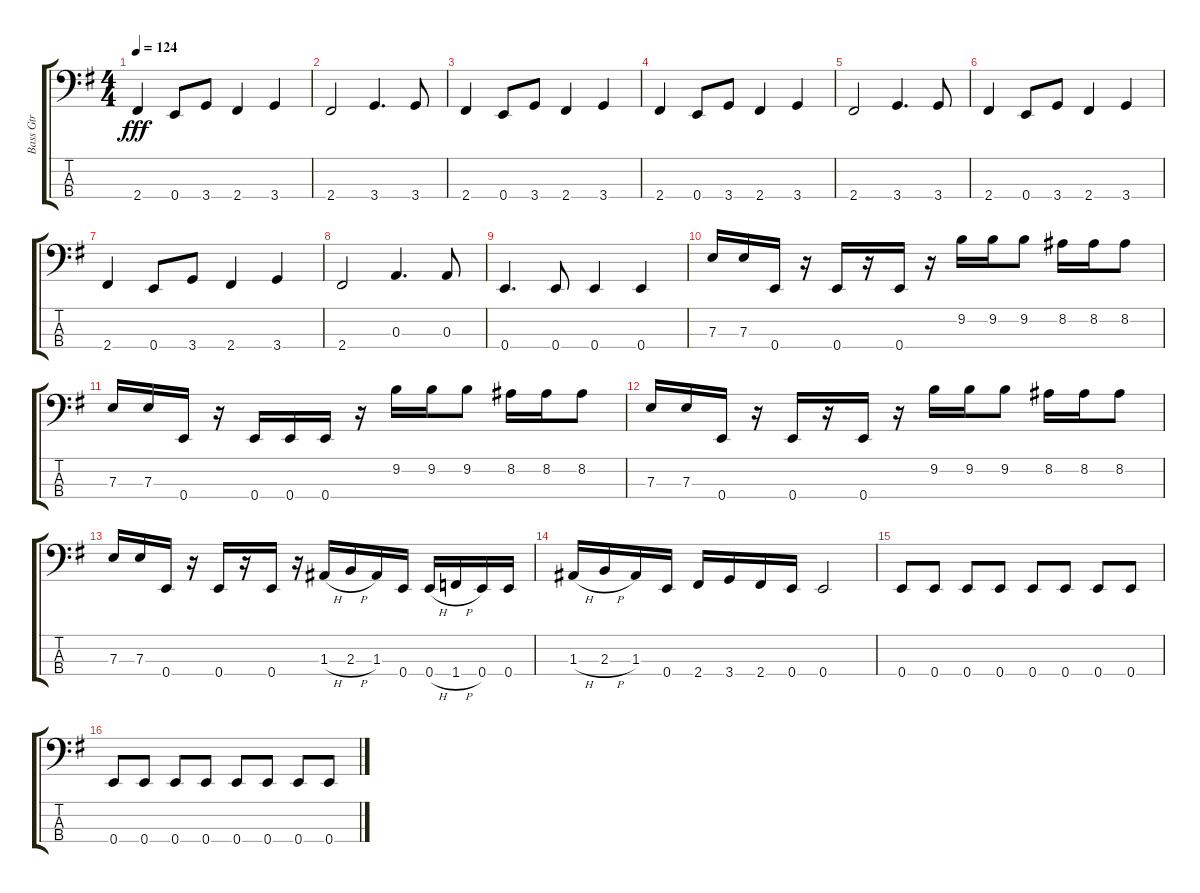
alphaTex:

\track ("Bass Gtr" "Bass Gtr") {instrument electricbasspick}
\staff {score tabs}
\tuning (G2 D2 A1 E1) {hide}
\ts (4 4)
\tempo 124
\clef f4
\ks g
2.4.4{dy fff} 0.4.8 3.4.8 2.4.4 3.4.4 |
2.4.2 3.4.4{d} 3.4.8 |
2.4.4 0.4.8 3.4.8 2.4.4 3.4.4 |
2.4.4 0.4.8 3.4.8 2.4.4 3.4.4 |
2.4.2 3.4.4{d} 3.4.8 |
2.4.4 0.4.8 3.4.8 2.4.4 3.4.4 |
2.4.4 0.4.8 3.4.8 2.4.4 3.4.4 |
2.4.2 0.3.4{d} 0.3.8 |
0.4.4{d} 0.4.8 0.4.4 0.4.4 |
7.3.16 7.3.16 0.4.16 r.16 0.4.16 r.16 0.4.16 r.16 9.2.16 9.2.16 9.2.8 8.2.16 8.2.16 8.2.8 |
7.3.16 7.3.16 0.4.16 r.16 0.4.16 0.4.16 0.4.16 r.16 9.2.16 9.2.16 9.2.8 8.2.16 8.2.16 8.2.8 |
7.3.16 7.3.16 0.4.16 r.16 0.4.16 r.16 0.4.16 r.16 9.2.16 9.2.16 9.2.8 8.2.16 8.2.16 8.2.8 |
7.3.16 7.3.16 0.4.16 r.16 0.4.16 r.16 0.4.16 r.16 1.3{h}.16 2.3{h}.16 1.3.16 0.4.16 0.4{h}.16 1.4{h}.16 0.4.16 0.4.16 |
1.3{h}.16 2.3{h}.16 1.3.16 0.4.16 2.4.16 3.4.16 2.4.16 0.4.16 0.4.2 |
0.4.8 0.4.8 0.4.8 0.4.8 0.4.8 0.4.8 0.4.8 0.4.8 |
0.4.8 0.4.8 0.4.8 0.4.8 0.4.8 0.4.8 0.4.8 0.4.8
